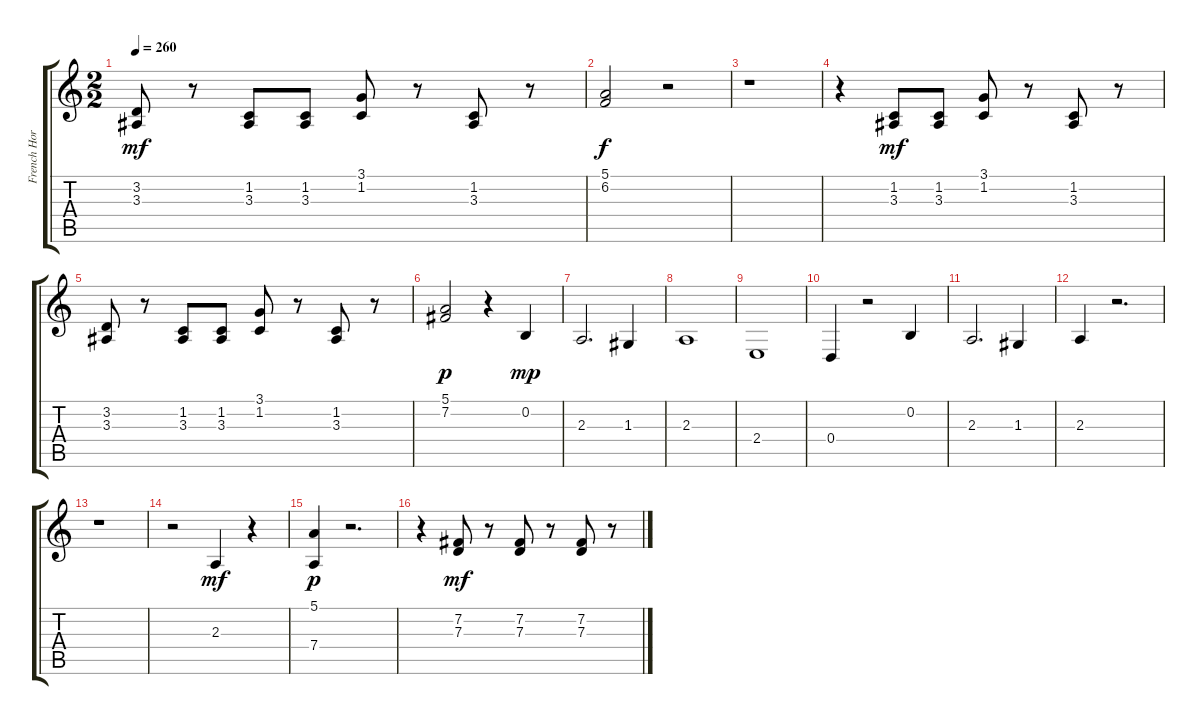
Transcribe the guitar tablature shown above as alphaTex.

\track ("French Horn <---" "French Hor") {instrument frenchhorn}
\staff {score tabs}
\tuning (E4 B3 G3 D3 A2 E2) {hide}
\ts (2 2)
\tempo 260
\clef g2
\ks c
(3.2 3.3).8{dy mf} r.8 (1.2 3.3).8 (1.2 3.3).8 (3.1 1.2).8 r.8 (1.2 3.3).8 r.8 |
(5.1 6.2).2{dy f} r.2 |
r.1 |
r.4 (1.2 3.3).8{dy mf} (1.2 3.3).8 (3.1 1.2).8 r.8 (1.2 3.3).8 r.8 |
(3.2 3.3).8 r.8 (1.2 3.3).8 (1.2 3.3).8 (3.1 1.2).8 r.8 (1.2 3.3).8 r.8 |
(5.1 7.2).2{dy p} r.4 0.2.4{dy mp} |
2.3.2{d} 1.3.4 |
2.3.1 |
2.4.1 |
0.4.4 r.2 0.2.4 |
2.3.2{d} 1.3.4 |
2.3.4 r.2{d} |
r.1 |
r.2 2.3.4{dy mf} r.4 |
(5.1 7.4).4{dy p} r.2{d} |
r.4 (7.2 7.3).8{dy mf} r.8 (7.2 7.3).8 r.8 (7.2 7.3).8 r.8
